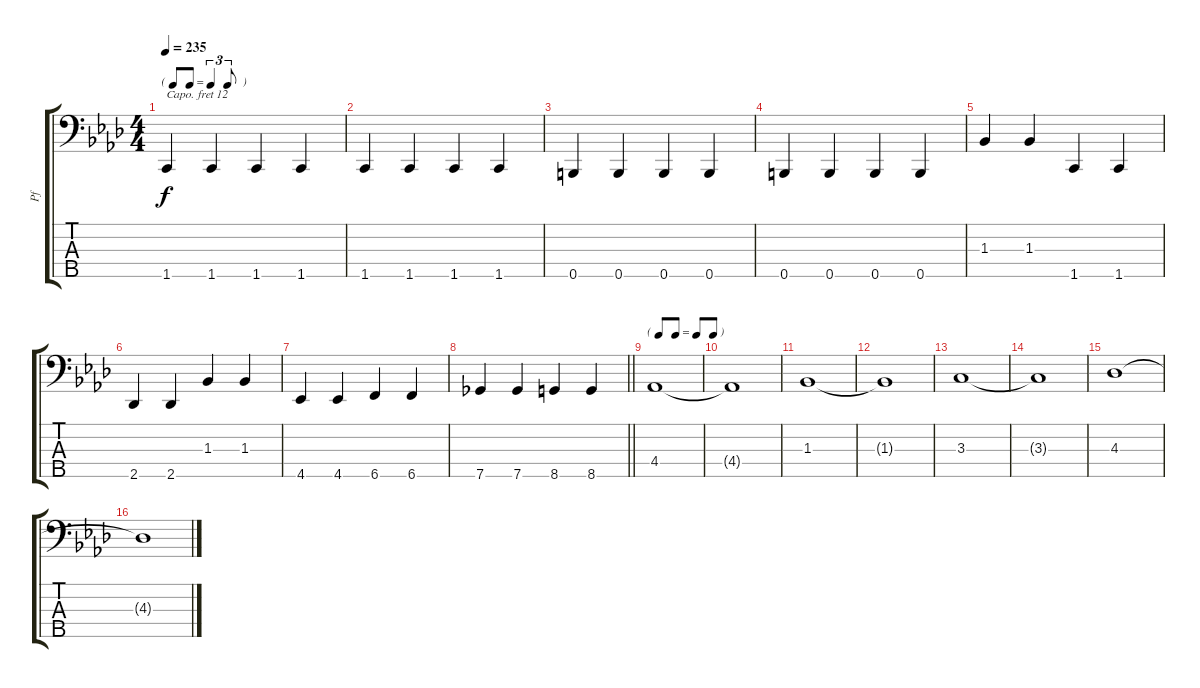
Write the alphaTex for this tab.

\track ("Pf" "Pf") {instrument electricgrandpiano}
\staff {score tabs}
\capo 12
\tuning (G2 D2 A1 E1 B0) {hide}
\ts (4 4)
\tf triplet8th
\tempo 235
\clef f4
\ks ab
1.5.4{dy f} 1.5.4 1.5.4 1.5.4 |
1.5.4 1.5.4 1.5.4 1.5.4 |
0.5.4 0.5.4 0.5.4 0.5.4 |
0.5.4 0.5.4 0.5.4 0.5.4 |
1.3.4 1.3.4 1.5.4 1.5.4 |
2.5.4 2.5.4 1.3.4 1.3.4 |
4.5.4 4.5.4 6.5.4 6.5.4 |
\barLineRight lightlight
7.5.4 7.5.4 8.5.4 8.5.4 |
\tf none
\section ("" "")
4.4.1 |
4.4{t}.1 |
1.3.1 |
1.3{t}.1 |
3.3.1 |
3.3{t}.1 |
4.3.1 |
4.3{t}.1
